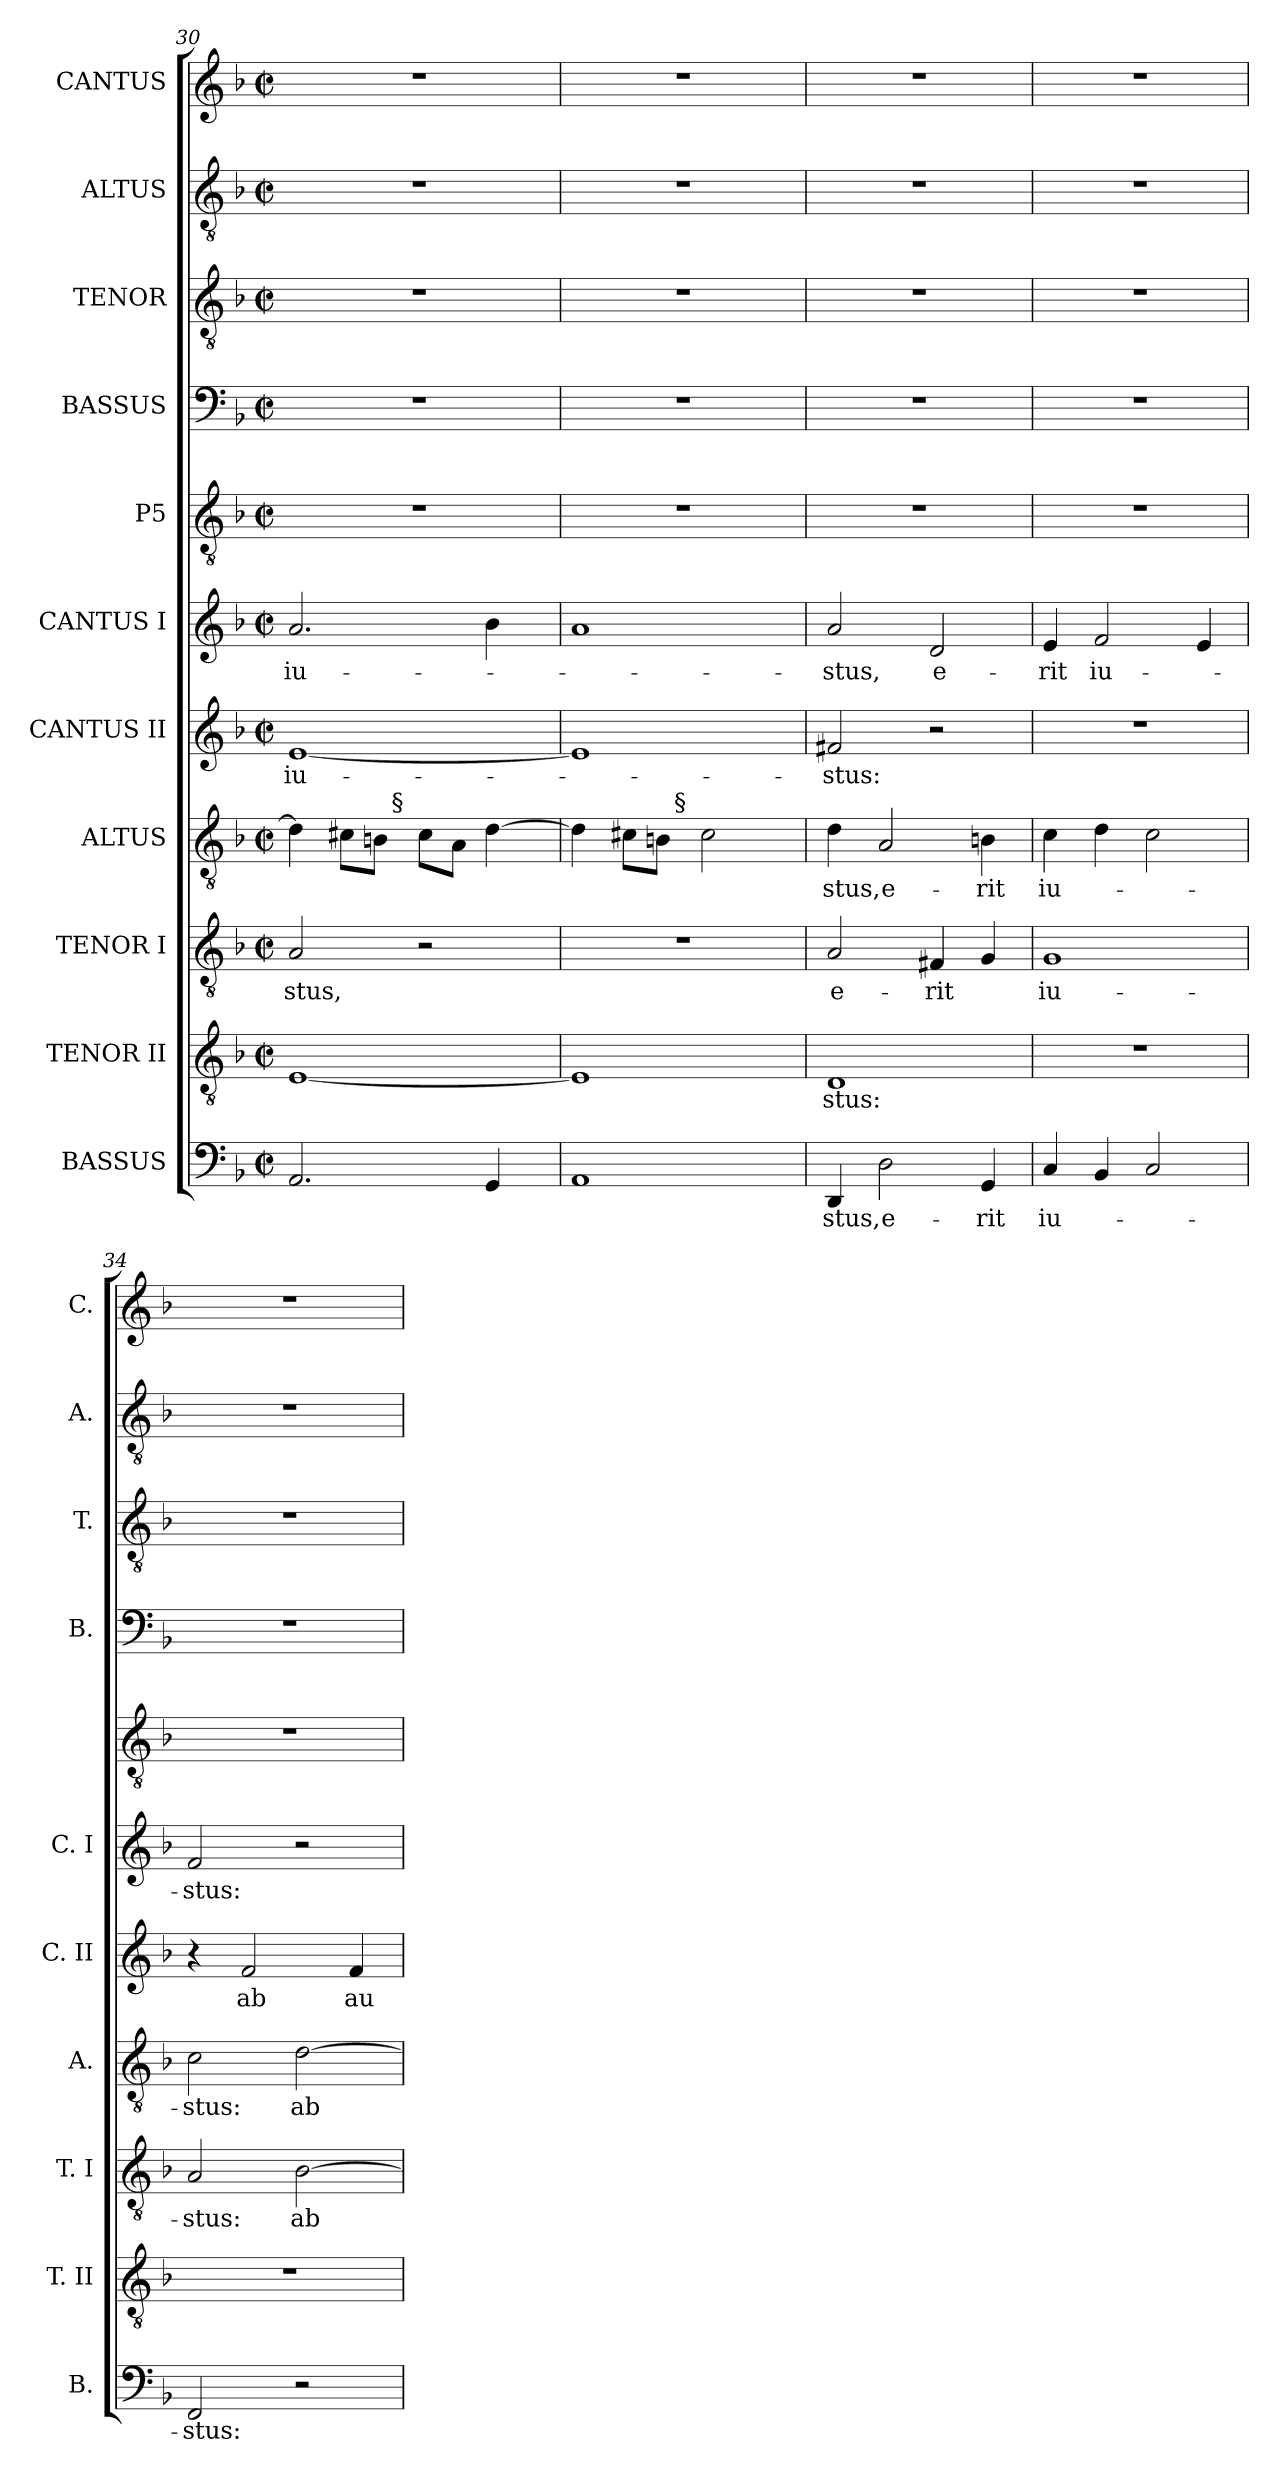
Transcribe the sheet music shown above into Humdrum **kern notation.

**kern	**text	**kern	**text	**kern	**text	**kern	**text	**kern	**text	**kern	**text	**kern	**kern	**kern	**kern	**kern
*part11	*part11	*part10	*part10	*part9	*part9	*part8	*part8	*part7	*part7	*part6	*part6	*part5	*part4	*part3	*part2	*part1
*staff11	*staff11	*staff10	*staff10	*staff9	*staff9	*staff8	*staff8	*staff7	*staff7	*staff6	*staff6	*staff5	*staff4	*staff3	*staff2	*staff1
*I"BASSUS	*	*I"TENOR II	*	*I"TENOR I	*	*I"ALTUS	*	*I"CANTUS II	*	*I"CANTUS I	*	*I"P5	*I"BASSUS	*I"TENOR	*I"ALTUS	*I"CANTUS
*I'B.	*	*I'T. II	*	*I'T. I	*	*I'A.	*	*I'C. II	*	*I'C. I	*	*	*I'B.	*I'T.	*I'A.	*I'C.
*clefF4	*	*clefGv2	*	*clefGv2	*	*clefGv2	*	*clefG2	*	*clefG2	*	*clefGv2	*clefF4	*clefGv2	*clefGv2	*clefG2
*	*	*ITrd7c12	*	*ITrd7c12	*	*ITrd7c12	*	*	*	*	*	*ITrd7c12	*	*ITrd7c12	*ITrd7c12	*
*k[b-]	*	*k[b-]	*	*k[b-]	*	*k[b-]	*	*k[b-]	*	*k[b-]	*	*k[b-]	*k[b-]	*k[b-]	*k[b-]	*k[b-]
*F:	*	*F:	*	*F:	*	*F:	*	*F:	*	*F:	*	*F:	*F:	*F:	*F:	*F:
*M2/2	*	*M2/2	*	*M2/2	*	*M2/2	*	*M2/2	*	*M2/2	*	*M2/2	*M2/2	*M2/2	*M2/2	*M2/2
*met(c|)	*	*met(c|)	*	*met(c|)	*	*met(c|)	*	*met(c|)	*	*met(c|)	*	*met(c|)	*met(c|)	*met(c|)	*met(c|)	*met(c|)
=30	=30	=30	=30	=30	=30	=30	=30	=30	=30	=30	=30	=30	=30	=30	=30	=30
!	!	!	!	!	!LO:LY:b:color=#000000	!	!	!	!	!	!	!	!	!	!	!
!	!	!	!	!	!	!	!	!	!LO:LY:b:color=#000000	!	!	!	!	!	!	!
!	!	!	!	!	!	!	!	!	!	!	!LO:LY:b:color=#000000	!	!	!	!	!
*	*	*	*	*	*	*^	*	*	*	*	*	*	*	*	*	*
2.AAi/	.	[1EEi	.	2AAi/	-stus,	4Di\]	4ryy	.	[1ei	iu-	2.ai/	iu-	1r	1r	1r	1r	1r
.	.	.	.	.	.	8C#Xi\L	8ryy	.	.	.	.	.	.	.	.	.	.
.	.	.	.	.	.	8BBi\J	32ryy	.	.	.	.	.	.	.	.	.	.
.	.	.	.	.	.	.	256ryy	.	.	.	.	.	.	.	.	.	.
!	!	!	!	!	!	!	!LO:TX:a:t=§	!	!	!	!	!	!	!	!	!	!
.	.	.	.	.	.	.	2ryy	.	.	.	.	.	.	.	.	.	.
.	.	.	.	2r	.	8C#i\L	.	.	.	.	.	.	.	.	.	.	.
.	.	.	.	.	.	8AAi\J	.	.	.	.	.	.	.	.	.	.	.
4GGi/	.	.	.	.	.	[4Di\	.	.	.	.	4b-i\	.	.	.	.	.	.
.	.	.	.	.	.	.	16ryy	.	.	.	.	.	.	.	.	.	.
.	.	.	.	.	.	.	64..ryy	.	.	.	.	.	.	.	.	.	.
=31	=31	=31	=31	=31	=31	=31	=31	=31	=31	=31	=31	=31	=31	=31	=31	=31	=31
1AAi	.	1EEi]	.	1r	.	4Di\]	4ryy	.	1ei]	.	1ai	.	1r	1r	1r	1r	1r
.	.	.	.	.	.	8C#Xi\L	8ryy	.	.	.	.	.	.	.	.	.	.
.	.	.	.	.	.	8BBi\J	32ryy	.	.	.	.	.	.	.	.	.	.
.	.	.	.	.	.	.	256ryy	.	.	.	.	.	.	.	.	.	.
!	!	!	!	!	!	!	!LO:TX:a:t=§	!	!	!	!	!	!	!	!	!	!
.	.	.	.	.	.	.	2ryy	.	.	.	.	.	.	.	.	.	.
.	.	.	.	.	.	2C#i\	.	.	.	.	.	.	.	.	.	.	.
.	.	.	.	.	.	.	16ryy	.	.	.	.	.	.	.	.	.	.
.	.	.	.	.	.	.	64..ryy	.	.	.	.	.	.	.	.	.	.
*	*	*	*	*	*	*v	*v	*	*	*	*	*	*	*	*	*	*
=32	=32	=32	=32	=32	=32	=32	=32	=32	=32	=32	=32	=32	=32	=32	=32	=32
*	*	*	*	*	*	*^	*	*	*	*	*	*	*	*	*	*
!	!LO:LY:b:color=#000000	!	!	!	!	!	!	!	!	!	!	!	!	!	!	!	!
*	*	*	*	*	*	*v	*v	*	*	*	*	*	*	*	*	*	*
*	*	*	*	*	*	*^	*	*	*	*	*	*	*	*	*	*
!	!	!	!LO:LY:b:color=#000000	!	!	!	!	!	!	!	!	!	!	!	!	!	!
*	*	*	*	*	*	*v	*v	*	*	*	*	*	*	*	*	*	*
*	*	*	*	*	*	*^	*	*	*	*	*	*	*	*	*	*
!	!	!	!	!	!LO:LY:b:color=#000000	!	!	!	!	!	!	!	!	!	!	!	!
*	*	*	*	*	*	*v	*v	*	*	*	*	*	*	*	*	*	*
*	*	*	*	*	*	*^	*	*	*	*	*	*	*	*	*	*
!	!	!	!	!	!	!	!	!LO:LY:b:color=#000000	!	!	!	!	!	!	!	!	!
*	*	*	*	*	*	*v	*v	*	*	*	*	*	*	*	*	*	*
*	*	*	*	*	*	*^	*	*	*	*	*	*	*	*	*	*
!	!	!	!	!	!	!	!	!	!	!LO:LY:b:color=#000000	!	!	!	!	!	!	!
*	*	*	*	*	*	*v	*v	*	*	*	*	*	*	*	*	*	*
*	*	*	*	*	*	*^	*	*	*	*	*	*	*	*	*	*
!	!	!	!	!	!	!	!	!	!	!	!	!LO:LY:b:color=#000000	!	!	!	!	!
*	*	*	*	*	*	*v	*v	*	*	*	*	*	*	*	*	*	*
4DDi/	-stus,	1DDi	-stus:	2AAi/	e-	4Di\	-stus,	2f#Xi/	-stus:	2ai/	-stus,	1r	1r	1r	1r	1r
!	!LO:LY:b:color=#000000	!	!	!	!	!	!	!	!	!	!	!	!	!	!	!
!	!	!	!	!	!	!	!LO:LY:b:color=#000000	!	!	!	!	!	!	!	!	!
2Di\	e-	.	.	.	.	2AAi/	e-	.	.	.	.	.	.	.	.	.
!	!	!	!	!	!LO:LY:b:color=#000000	!	!	!	!	!	!	!	!	!	!	!
!	!	!	!	!	!	!	!	!	!	!	!LO:LY:b:color=#000000	!	!	!	!	!
.	.	.	.	4FF#Xi/	-rit	.	.	2r	.	2di/	e-	.	.	.	.	.
!	!LO:LY:b:color=#000000	!	!	!	!	!	!	!	!	!	!	!	!	!	!	!
!	!	!	!	!	!	!	!LO:LY:b:color=#000000	!	!	!	!	!	!	!	!	!
4GGi/	-rit	.	.	4GGi/	.	4BBni\	-rit	.	.	.	.	.	.	.	.	.
!!LO:LB:g=z
=33	=33	=33	=33	=33	=33	=33	=33	=33	=33	=33	=33	=33	=33	=33	=33	=33
!	!LO:LY:b:color=#000000	!	!	!	!	!	!	!	!	!	!	!	!	!	!	!
!	!	!	!	!	!LO:LY:b:color=#000000	!	!	!	!	!	!	!	!	!	!	!
!	!	!	!	!	!	!	!LO:LY:b:color=#000000	!	!	!	!	!	!	!	!	!
!	!	!	!	!	!	!	!	!	!	!	!LO:LY:b:color=#000000	!	!	!	!	!
4Ci/	iu-	1r	.	1GGi	iu-	4Ci\	iu-	1r	.	4ei/	-rit	1r	1r	1r	1r	1r
!	!	!	!	!	!	!	!	!	!	!	!LO:LY:b:color=#000000	!	!	!	!	!
4BB-i/	.	.	.	.	.	4Di\	.	.	.	2fi/	iu-	.	.	.	.	.
2Ci/	.	.	.	.	.	2Ci\	.	.	.	.	.	.	.	.	.	.
.	.	.	.	.	.	.	.	.	.	4ei/	.	.	.	.	.	.
=34	=34	=34	=34	=34	=34	=34	=34	=34	=34	=34	=34	=34	=34	=34	=34	=34
!	!LO:LY:b:color=#000000	!	!	!	!	!	!	!	!	!	!	!	!	!	!	!
!	!	!	!	!	!LO:LY:b:color=#000000	!	!	!	!	!	!	!	!	!	!	!
!	!	!	!	!	!	!	!LO:LY:b:color=#000000	!	!	!	!	!	!	!	!	!
!	!	!	!	!	!	!	!	!	!	!	!LO:LY:b:color=#000000	!	!	!	!	!
2FFi/	-stus:	1r	.	2AAi/	-stus:	2Ci\	-stus:	4r	.	2fi/	-stus:	1r	1r	1r	1r	1r
!	!	!	!	!	!	!	!	!	!LO:LY:b:color=#000000	!	!	!	!	!	!	!
.	.	.	.	.	.	.	.	2fi/	ab	.	.	.	.	.	.	.
!	!	!	!	!	!LO:LY:b:color=#000000	!	!	!	!	!	!	!	!	!	!	!
!	!	!	!	!	!	!	!LO:LY:b:color=#000000	!	!	!	!	!	!	!	!	!
2r	.	.	.	[2BB-i\	ab	[2Di\	ab	.	.	2r	.	.	.	.	.	.
!	!	!	!	!	!	!	!	!	!LO:LY:b:color=#000000	!	!	!	!	!	!	!
.	.	.	.	.	.	.	.	4fi/	au-	.	.	.	.	.	.	.
=	=	=	=	=	=	=	=	=	=	=	=	=	=	=	=	=
*-	*-	*-	*-	*-	*-	*-	*-	*-	*-	*-	*-	*-	*-	*-	*-	*-
